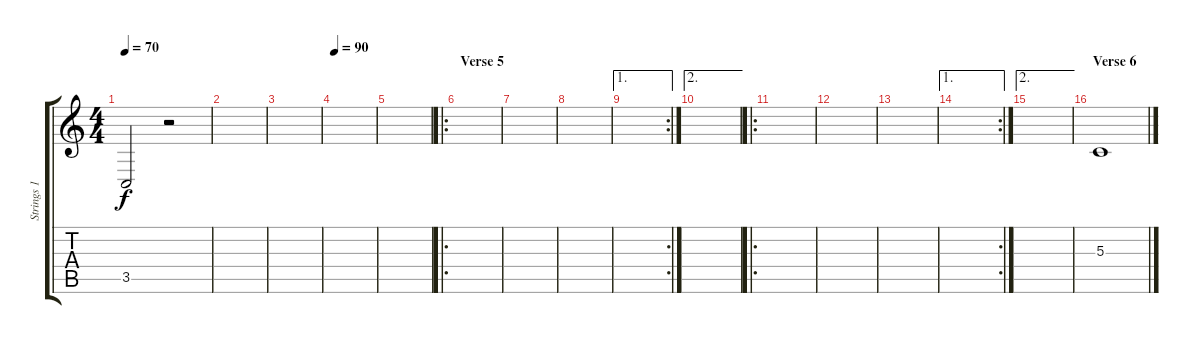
\track ("Strings 1" "Strings 1") {instrument stringensemble1}
\staff {score tabs}
\tuning (E4 B3 G3 D3 A2 E2) {hide}
\ts (4 4)
\tempo 70
\clef g2
\ks c
3.5{t}.2{dy f} r.2 |
|
|
\tempo 90
|
|
\ro
\section ("" "Verse 5")
|
|
|
\ae 1
\rc 2
|
\ae 2
|
\ro
|
|
|
\ae 1
\rc 2
|
\ae 2
|
\section ("" "Verse 6")
5.3.1
